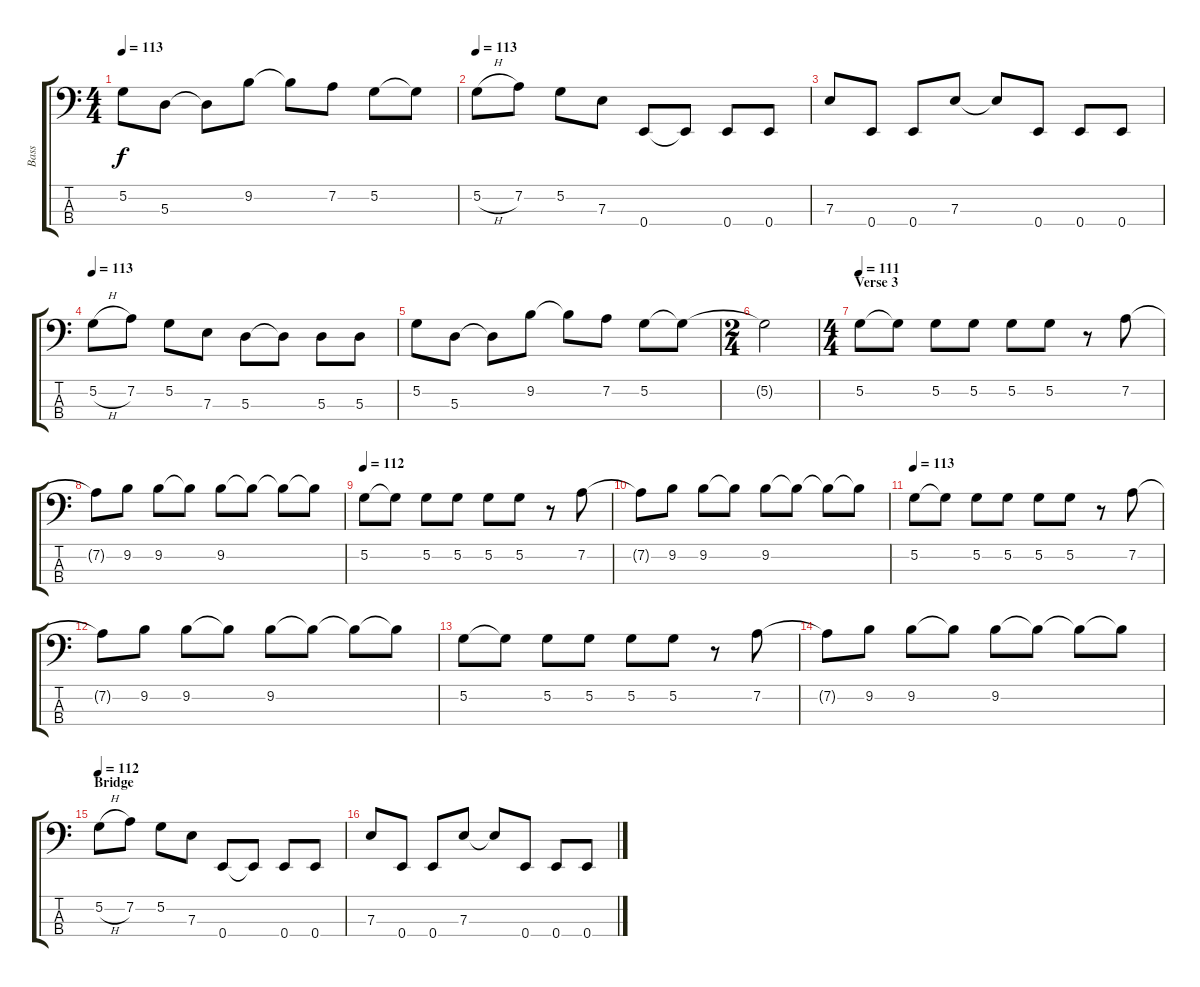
\track ("Bass" "Bass") {instrument electricbassfinger}
\staff {score tabs}
\tuning (G2 D2 A1 E1) {hide}
\ts (4 4)
\tempo 113
\clef f4
\ks c
5.2.8{dy f} 5.3.8 5.3{t}.8 9.2.8 9.2{t}.8 7.2.8 5.2.8 5.2{t}.8 |
\tempo 113
5.2{h}.8 7.2.8 5.2.8 7.3.8 0.4.8 0.4{t}.8 0.4.8 0.4.8 |
7.3.8 0.4.8 0.4.8 7.3.8 7.3{t}.8 0.4.8 0.4.8 0.4.8 |
\tempo 113
5.2{h}.8 7.2.8 5.2.8 7.3.8 5.3.8 5.3{t}.8 5.3.8 5.3.8 |
5.2.8 5.3.8 5.3{t}.8 9.2.8 9.2{t}.8 7.2.8 5.2.8 5.2{t}.8 |
\ts (2 4)
5.2{t}.2 |
\ts (4 4)
\section ("" "Verse 3")
\tempo 111
5.2.8 5.2{t}.8 5.2.8 5.2.8 5.2.8 5.2.8 r.8 7.2.8 |
7.2{t}.8 9.2.8 9.2.8 9.2{t}.8 9.2.8 9.2{t}.8 9.2{t}.8 9.2{t}.8 |
\tempo 112
5.2.8 5.2{t}.8 5.2.8 5.2.8 5.2.8 5.2.8 r.8 7.2.8 |
7.2{t}.8 9.2.8 9.2.8 9.2{t}.8 9.2.8 9.2{t}.8 9.2{t}.8 9.2{t}.8 |
\tempo 113
5.2.8 5.2{t}.8 5.2.8 5.2.8 5.2.8 5.2.8 r.8 7.2.8 |
7.2{t}.8 9.2.8 9.2.8 9.2{t}.8 9.2.8 9.2{t}.8 9.2{t}.8 9.2{t}.8 |
5.2.8 5.2{t}.8 5.2.8 5.2.8 5.2.8 5.2.8 r.8 7.2.8 |
7.2{t}.8 9.2.8 9.2.8 9.2{t}.8 9.2.8 9.2{t}.8 9.2{t}.8 9.2{t}.8 |
\section ("" "Bridge")
\tempo 112
5.2{h}.8 7.2.8 5.2.8 7.3.8 0.4.8 0.4{t}.8 0.4.8 0.4.8 |
7.3.8 0.4.8 0.4.8 7.3.8 7.3{t}.8 0.4.8 0.4.8 0.4.8
